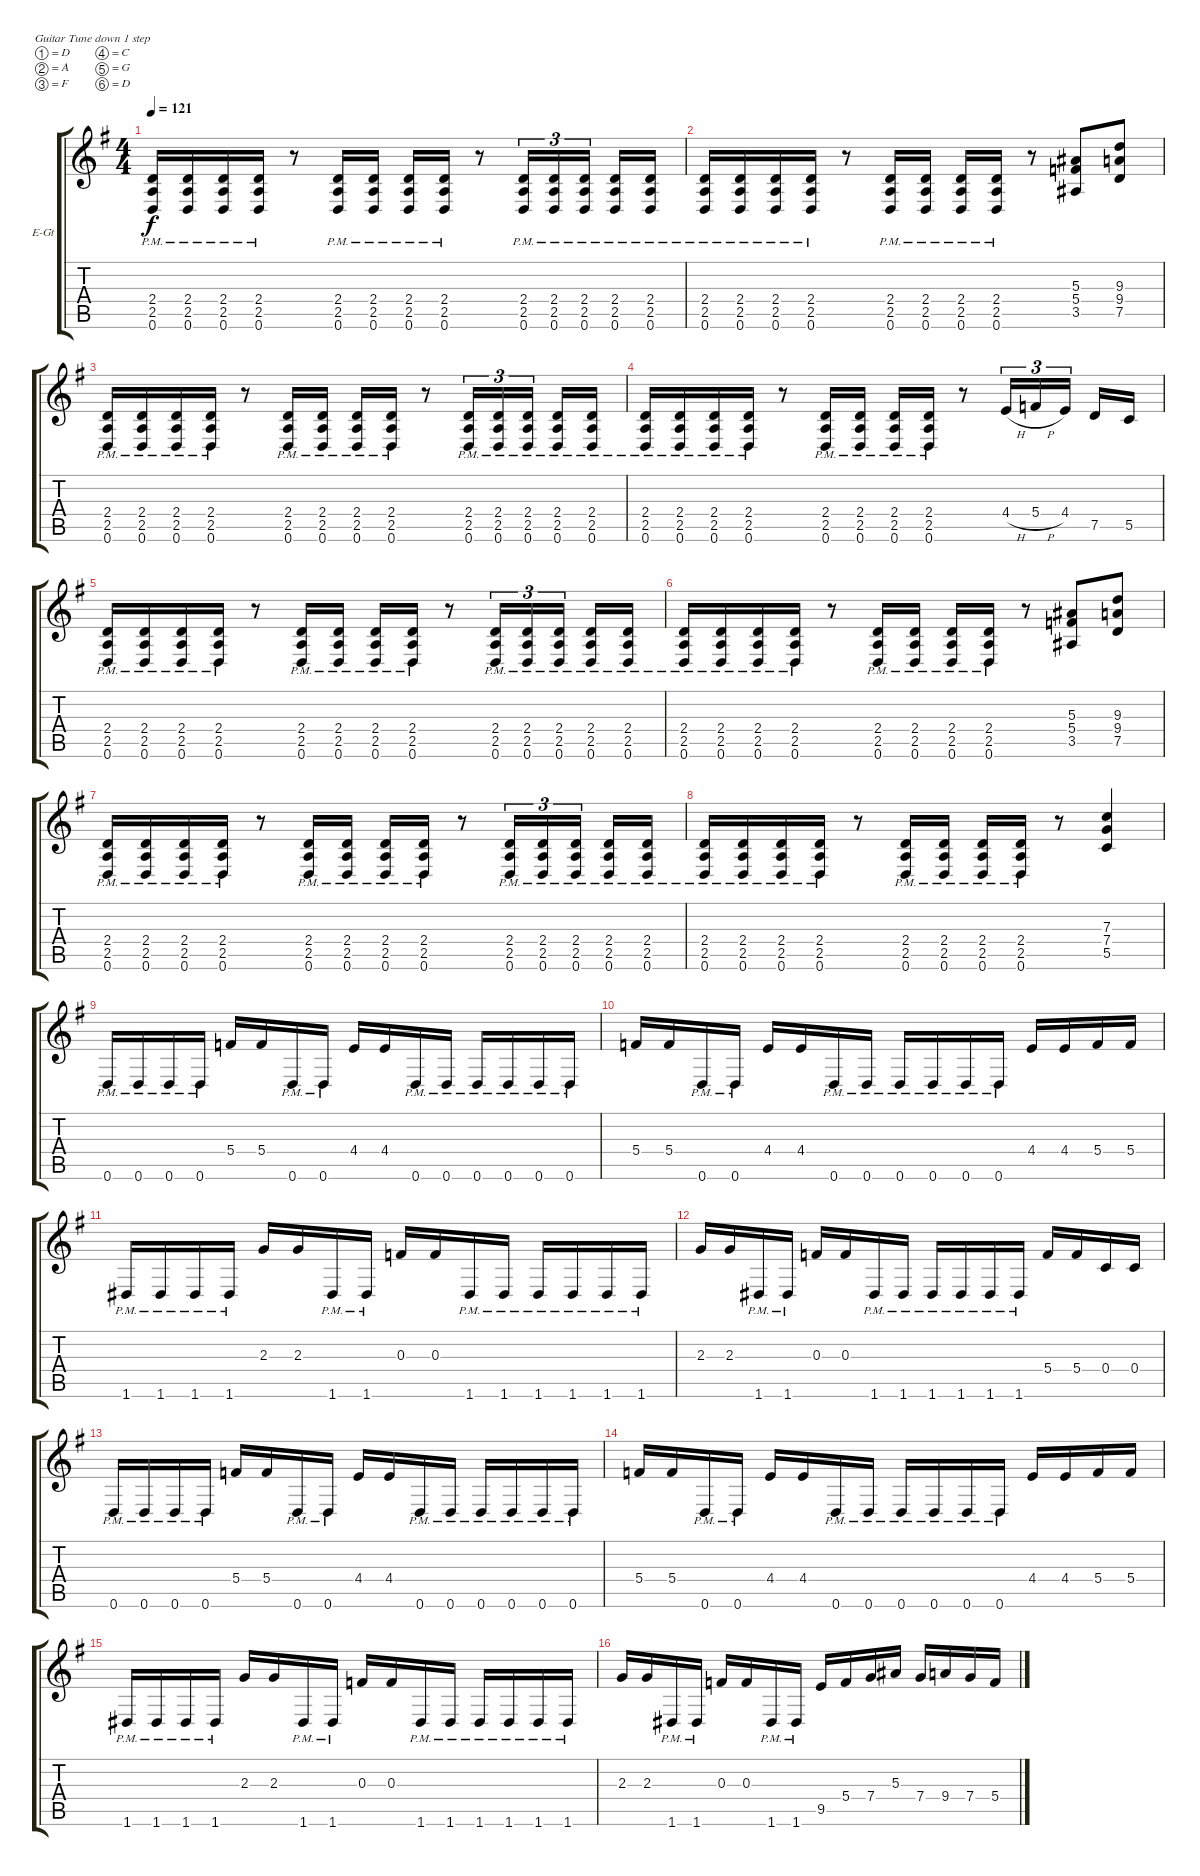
\bracketExtendMode groupsimilarinstruments
\firstSystemTrackNameOrientation horizontal
\otherSystemsTrackNameOrientation horizontal
\track ("Leon Kemp" "E-Gt") {instrument distortionguitar}
\staff {score tabs}
\tuning (D4 A3 F3 C3 G2 D2)
\ts (4 4)
\tempo 121
\clef g2
\ks g
(2.4{pm} 2.5{pm} 0.6{pm}).16{dy f} (2.4{pm} 2.5{pm} 0.6{pm}).16 (2.4{pm} 2.5{pm} 0.6{pm}).16 (2.4{pm} 2.5{pm} 0.6{pm}).16 r.8 (2.4{pm} 2.5{pm} 0.6{pm}).16 (2.4{pm} 2.5{pm} 0.6{pm}).16 (2.4{pm} 2.5{pm} 0.6{pm}).16 (2.4{pm} 2.5{pm} 0.6{pm}).16 r.8 (2.4{pm} 2.5{pm} 0.6{pm}).16{tu (3 2)} (2.4{pm} 2.5{pm} 0.6{pm}).16{tu (3 2)} (2.4{pm} 2.5{pm} 0.6{pm}).16{tu (3 2)} (2.4{pm} 2.5{pm} 0.6{pm}).16 (2.4{pm} 2.5{pm} 0.6{pm}).16 |
(2.4{pm} 2.5{pm} 0.6{pm}).16 (2.4{pm} 2.5{pm} 0.6{pm}).16 (2.4{pm} 2.5{pm} 0.6{pm}).16 (2.4{pm} 2.5{pm} 0.6{pm}).16 r.8 (2.4{pm} 2.5{pm} 0.6{pm}).16 (2.4{pm} 2.5{pm} 0.6{pm}).16 (2.4{pm} 2.5{pm} 0.6{pm}).16 (2.4{pm} 2.5{pm} 0.6{pm}).16 r.8 (5.3 5.4 3.5).8 (9.3 9.4 7.5).8 |
(2.4{pm} 2.5{pm} 0.6{pm}).16 (2.4{pm} 2.5{pm} 0.6{pm}).16 (2.4{pm} 2.5{pm} 0.6{pm}).16 (2.4{pm} 2.5{pm} 0.6{pm}).16 r.8 (2.4{pm} 2.5{pm} 0.6{pm}).16 (2.4{pm} 2.5{pm} 0.6{pm}).16 (2.4{pm} 2.5{pm} 0.6{pm}).16 (2.4{pm} 2.5{pm} 0.6{pm}).16 r.8 (2.4{pm} 2.5{pm} 0.6{pm}).16{tu (3 2)} (2.4{pm} 2.5{pm} 0.6{pm}).16{tu (3 2)} (2.4{pm} 2.5{pm} 0.6{pm}).16{tu (3 2)} (2.4{pm} 2.5{pm} 0.6{pm}).16 (2.4{pm} 2.5{pm} 0.6{pm}).16 |
(2.4{pm} 2.5{pm} 0.6{pm}).16 (2.4{pm} 2.5{pm} 0.6{pm}).16 (2.4{pm} 2.5{pm} 0.6{pm}).16 (2.4{pm} 2.5{pm} 0.6{pm}).16 r.8 (2.4{pm} 2.5{pm} 0.6{pm}).16 (2.4{pm} 2.5{pm} 0.6{pm}).16 (2.4{pm} 2.5{pm} 0.6{pm}).16 (2.4{pm} 2.5{pm} 0.6{pm}).16 r.8 4.4{h}.16{tu (3 2)} 5.4{h}.16{tu (3 2)} 4.4.16{tu (3 2)} 7.5.16 5.5.16 |
(2.4{pm} 2.5{pm} 0.6{pm}).16 (2.4{pm} 2.5{pm} 0.6{pm}).16 (2.4{pm} 2.5{pm} 0.6{pm}).16 (2.4{pm} 2.5{pm} 0.6{pm}).16 r.8 (2.4{pm} 2.5{pm} 0.6{pm}).16 (2.4{pm} 2.5{pm} 0.6{pm}).16 (2.4{pm} 2.5{pm} 0.6{pm}).16 (2.4{pm} 2.5{pm} 0.6{pm}).16 r.8 (2.4{pm} 2.5{pm} 0.6{pm}).16{tu (3 2)} (2.4{pm} 2.5{pm} 0.6{pm}).16{tu (3 2)} (2.4{pm} 2.5{pm} 0.6{pm}).16{tu (3 2)} (2.4{pm} 2.5{pm} 0.6{pm}).16 (2.4{pm} 2.5{pm} 0.6{pm}).16 |
(2.4{pm} 2.5{pm} 0.6{pm}).16 (2.4{pm} 2.5{pm} 0.6{pm}).16 (2.4{pm} 2.5{pm} 0.6{pm}).16 (2.4{pm} 2.5{pm} 0.6{pm}).16 r.8 (2.4{pm} 2.5{pm} 0.6{pm}).16 (2.4{pm} 2.5{pm} 0.6{pm}).16 (2.4{pm} 2.5{pm} 0.6{pm}).16 (2.4{pm} 2.5{pm} 0.6{pm}).16 r.8 (5.3 5.4 3.5).8 (9.3 9.4 7.5).8 |
(2.4{pm} 2.5{pm} 0.6{pm}).16 (2.4{pm} 2.5{pm} 0.6{pm}).16 (2.4{pm} 2.5{pm} 0.6{pm}).16 (2.4{pm} 2.5{pm} 0.6{pm}).16 r.8 (2.4{pm} 2.5{pm} 0.6{pm}).16 (2.4{pm} 2.5{pm} 0.6{pm}).16 (2.4{pm} 2.5{pm} 0.6{pm}).16 (2.4{pm} 2.5{pm} 0.6{pm}).16 r.8 (2.4{pm} 2.5{pm} 0.6{pm}).16{tu (3 2)} (2.4{pm} 2.5{pm} 0.6{pm}).16{tu (3 2)} (2.4{pm} 2.5{pm} 0.6{pm}).16{tu (3 2)} (2.4{pm} 2.5{pm} 0.6{pm}).16 (2.4{pm} 2.5{pm} 0.6{pm}).16 |
(2.4{pm} 2.5{pm} 0.6{pm}).16 (2.4{pm} 2.5{pm} 0.6{pm}).16 (2.4{pm} 2.5{pm} 0.6{pm}).16 (2.4{pm} 2.5{pm} 0.6{pm}).16 r.8 (2.4{pm} 2.5{pm} 0.6{pm}).16 (2.4{pm} 2.5{pm} 0.6{pm}).16 (2.4{pm} 2.5{pm} 0.6{pm}).16 (2.4{pm} 2.5{pm} 0.6{pm}).16 r.8 (7.3 7.4 5.5).4 |
0.6{pm}.16 0.6{pm}.16 0.6{pm}.16 0.6{pm}.16 5.4.16 5.4.16 0.6{pm}.16 0.6{pm}.16 4.4.16 4.4.16 0.6{pm}.16 0.6{pm}.16 0.6{pm}.16 0.6{pm}.16 0.6{pm}.16 0.6{pm}.16 |
5.4.16 5.4.16 0.6{pm}.16 0.6{pm}.16 4.4.16 4.4.16 0.6{pm}.16 0.6{pm}.16 0.6{pm}.16 0.6{pm}.16 0.6{pm}.16 0.6{pm}.16 4.4.16 4.4.16 5.4.16 5.4.16 |
1.6{pm}.16 1.6{pm}.16 1.6{pm}.16 1.6{pm}.16 2.3.16 2.3.16 1.6{pm}.16 1.6{pm}.16 0.3.16 0.3.16 1.6{pm}.16 1.6{pm}.16 1.6{pm}.16 1.6{pm}.16 1.6{pm}.16 1.6{pm}.16 |
2.3.16 2.3.16 1.6{pm}.16 1.6{pm}.16 0.3.16 0.3.16 1.6{pm}.16 1.6{pm}.16 1.6{pm}.16 1.6{pm}.16 1.6{pm}.16 1.6{pm}.16 5.4.16 5.4.16 0.4.16 0.4.16 |
0.6{pm}.16 0.6{pm}.16 0.6{pm}.16 0.6{pm}.16 5.4.16 5.4.16 0.6{pm}.16 0.6{pm}.16 4.4.16 4.4.16 0.6{pm}.16 0.6{pm}.16 0.6{pm}.16 0.6{pm}.16 0.6{pm}.16 0.6{pm}.16 |
5.4.16 5.4.16 0.6{pm}.16 0.6{pm}.16 4.4.16 4.4.16 0.6{pm}.16 0.6{pm}.16 0.6{pm}.16 0.6{pm}.16 0.6{pm}.16 0.6{pm}.16 4.4.16 4.4.16 5.4.16 5.4.16 |
1.6{pm}.16 1.6{pm}.16 1.6{pm}.16 1.6{pm}.16 2.3.16 2.3.16 1.6{pm}.16 1.6{pm}.16 0.3.16 0.3.16 1.6{pm}.16 1.6{pm}.16 1.6{pm}.16 1.6{pm}.16 1.6{pm}.16 1.6{pm}.16 |
2.3.16 2.3.16 1.6{pm}.16 1.6{pm}.16 0.3.16 0.3.16 1.6{pm}.16 1.6{pm}.16 9.5.16 5.4.16 7.4.16 5.3.16 7.4.16 9.4.16 7.4.16 5.4.16
